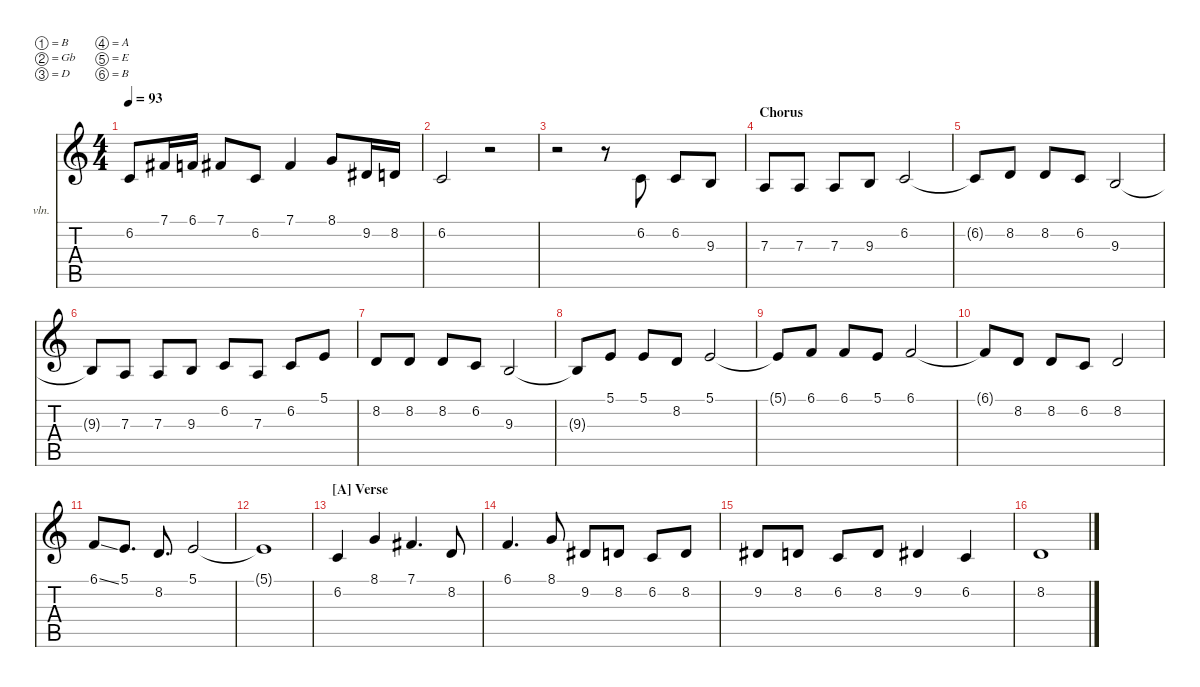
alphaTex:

\defaultSystemsLayout 4
\hideDynamics
\bracketExtendMode nobrackets
\firstSystemTrackNameOrientation horizontal
\otherSystemsTrackNameOrientation horizontal
\track ("Vocals" "vln.") {solo instrument synthstrings1}
\staff {score tabs}
\tuning (B3 Gb3 D3 A2 E2 B1)
\ts (4 4)
\scale
1.09129
\tempo 93
\accidentals auto
\clef g2
\ottava regular
\simile none
\ks c
6.2.8{dy f beam Up} 7.1{acc #}.16{beam Up} 6.1.16{beam Up} 7.1{acc #}.8{beam Up} 6.2.8{beam Up} 7.1{acc #}.4{beam Up} 8.1.8{beam Up} 9.2{acc #}.16{beam Up} 8.2.16{beam Up} |
\scale
0.969568 6.2.2{beam Up} r.2{beam Up} |
\scale
0.969568 r.2{beam Down} r.8{beam Down} 6.2.8{beam Up} 6.2.8{beam Up} 9.3.8{beam Up} |
\section ("" "Chorus")
\scale
1.09129 7.3.8{beam Up} 7.3.8{beam Up} 7.3.8{beam Up} 9.3.8{beam Up} 6.2.2{beam Up} |
\scale
0.969568 6.2{t}.8{beam Up} 8.2.8{beam Up} 8.2.8{beam Up} 6.2.8{beam Up} 9.3.2{beam Up} |
\scale
0.969568 9.3{t}.8{beam Up} 7.3.8{beam Up} 7.3.8{beam Up} 9.3.8{beam Up} 6.2.8{beam Up} 7.3.8{beam Up} 6.2.8{beam Up} 5.1.8{beam Up} |
\scale
0.969568 8.2.8{beam Up} 8.2.8{beam Up} 8.2.8{beam Up} 6.2.8{beam Up} 9.3.2{beam Up} |
\scale
1.09129 9.3{t}.8{beam Up} 5.1.8{beam Up} 5.1.8{beam Up} 8.2.8{beam Up} 5.1.2{beam Up} |
\scale
0.969568 5.1{t}.8{beam Up} 6.1.8{beam Up} 6.1.8{beam Up} 5.1.8{beam Up} 6.1.2{beam Up} |
\scale
0.969568 6.1{t}.8{beam Up} 8.2.8{beam Up} 8.2.8{beam Up} 6.2.8{beam Up} 8.2.2{beam Up} |
\scale
0.969568 6.1{ss}.8{beam Up} 5.1.8{d beam Up} 8.2.8{d beam Up} 5.1.2{beam Up} |
\scale
1.10182 5.1{t}.1{beam Up} |
\section ("A" "Verse")
\scale
0.980095 6.2.4{beam Up} 8.1.4{beam Up} 7.1{acc #}.4{d beam Up} 8.2.8{beam Up} |
\scale
0.980095 6.1.4{d beam Up} 8.1.8{beam Up} 9.2{acc #}.8{beam Up} 8.2.8{beam Up} 6.2.8{beam Up} 8.2.8{beam Up} |
\scale
0.937989 9.2{acc #}.8{beam Up} 8.2.8{beam Up} 6.2.8{beam Up} 8.2.8{beam Up} 9.2{acc #}.4{beam Up} 6.2.4{beam Up} |
\scale
1.11235 8.2.1{beam Up}
